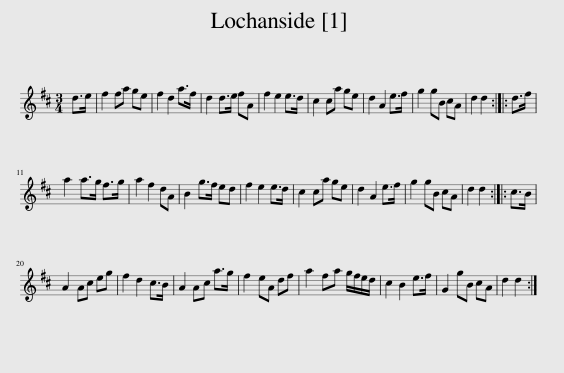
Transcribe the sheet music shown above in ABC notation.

X:1
L:1/8
M:3/4
I:linebreak $
K:D
V:1 treble
V:1
 d>e | f2 fa ge | f2 d2 a>f | d2 d>e fA | f2 e2 e>d | %5
 c2 ca ge | d2 A2 e>f | g2 gB cA | d2 d2 :: d>f |$ %10
 a2 a>g f>g | a2 f2 dA | B2 g>f ed | f2 e2 e>d | c2 ca ge | %15
 d2 A2 e>f | g2 gB cA | d2 d2 :: c>B |$ A2 Ac eg | %20
 f2 d2 c>B | A2 Ac a>g | f2 eA df | a2 fa g/f/e/d/ | c2 B2 e>f | %25
 G2 gB cA | d2 d2 :| %27
